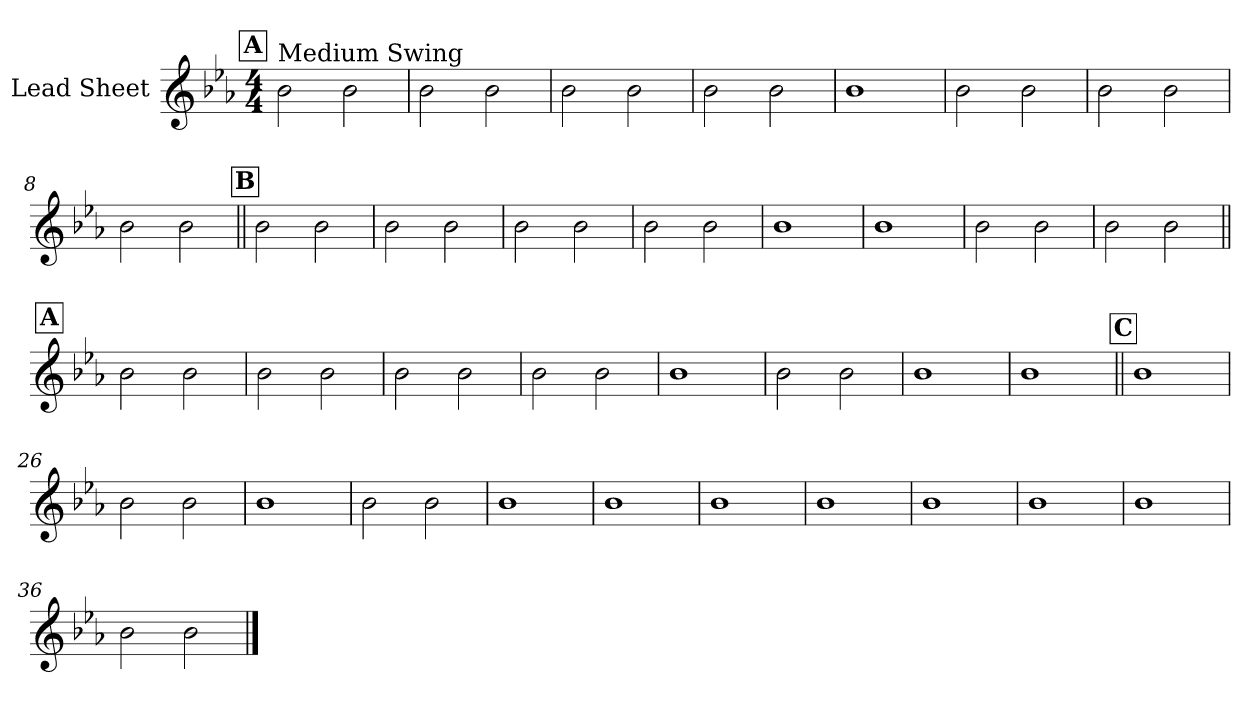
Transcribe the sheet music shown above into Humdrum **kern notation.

**kern
*part1
*staff1
*I"Lead Sheet
*clefG2
*k[b-e-a-]
*E-:
*M4/4
!!LO:REH:place=s1:a:fs=14:t=A
=1
!LO:TX:a:t=Medium Swing
2b-\
2b-\
=2
2b-\
2b-\
=3
2b-\
2b-\
=4
2b-\
2b-\
!!LO:LB:g=z
=5
1b-
=6
2b-\
2b-\
=7
2b-\
2b-\
=8
2b-\
2b-\
!!LO:LB:g=z
!!LO:REH:place=s1:a:fs=14:t=B
=9||
2b-\
2b-\
=10
2b-\
2b-\
=11
2b-\
2b-\
=12
2b-\
2b-\
!!LO:LB:g=z
=13
1b-
=14
1b-
=15
2b-\
2b-\
=16
2b-\
2b-\
!!LO:LB:g=z
!!LO:REH:place=s1:a:fs=14:t=A
=17||
2b-\
2b-\
=18
2b-\
2b-\
=19
2b-\
2b-\
=20
2b-\
2b-\
!!LO:LB:g=z
=21
1b-
=22
2b-\
2b-\
=23
1b-
=24
1b-
!!LO:LB:g=z
!!LO:REH:place=s1:a:fs=14:t=C
=25||
1b-
=26
2b-\
2b-\
=27
1b-
=28
2b-\
2b-\
!!LO:LB:g=z
=29
1b-
=30
1b-
=31
1b-
=32
1b-
!!LO:LB:g=z
=33
1b-
=34
1b-
=35
1b-
=36
2b-\
2b-\
==
*-
